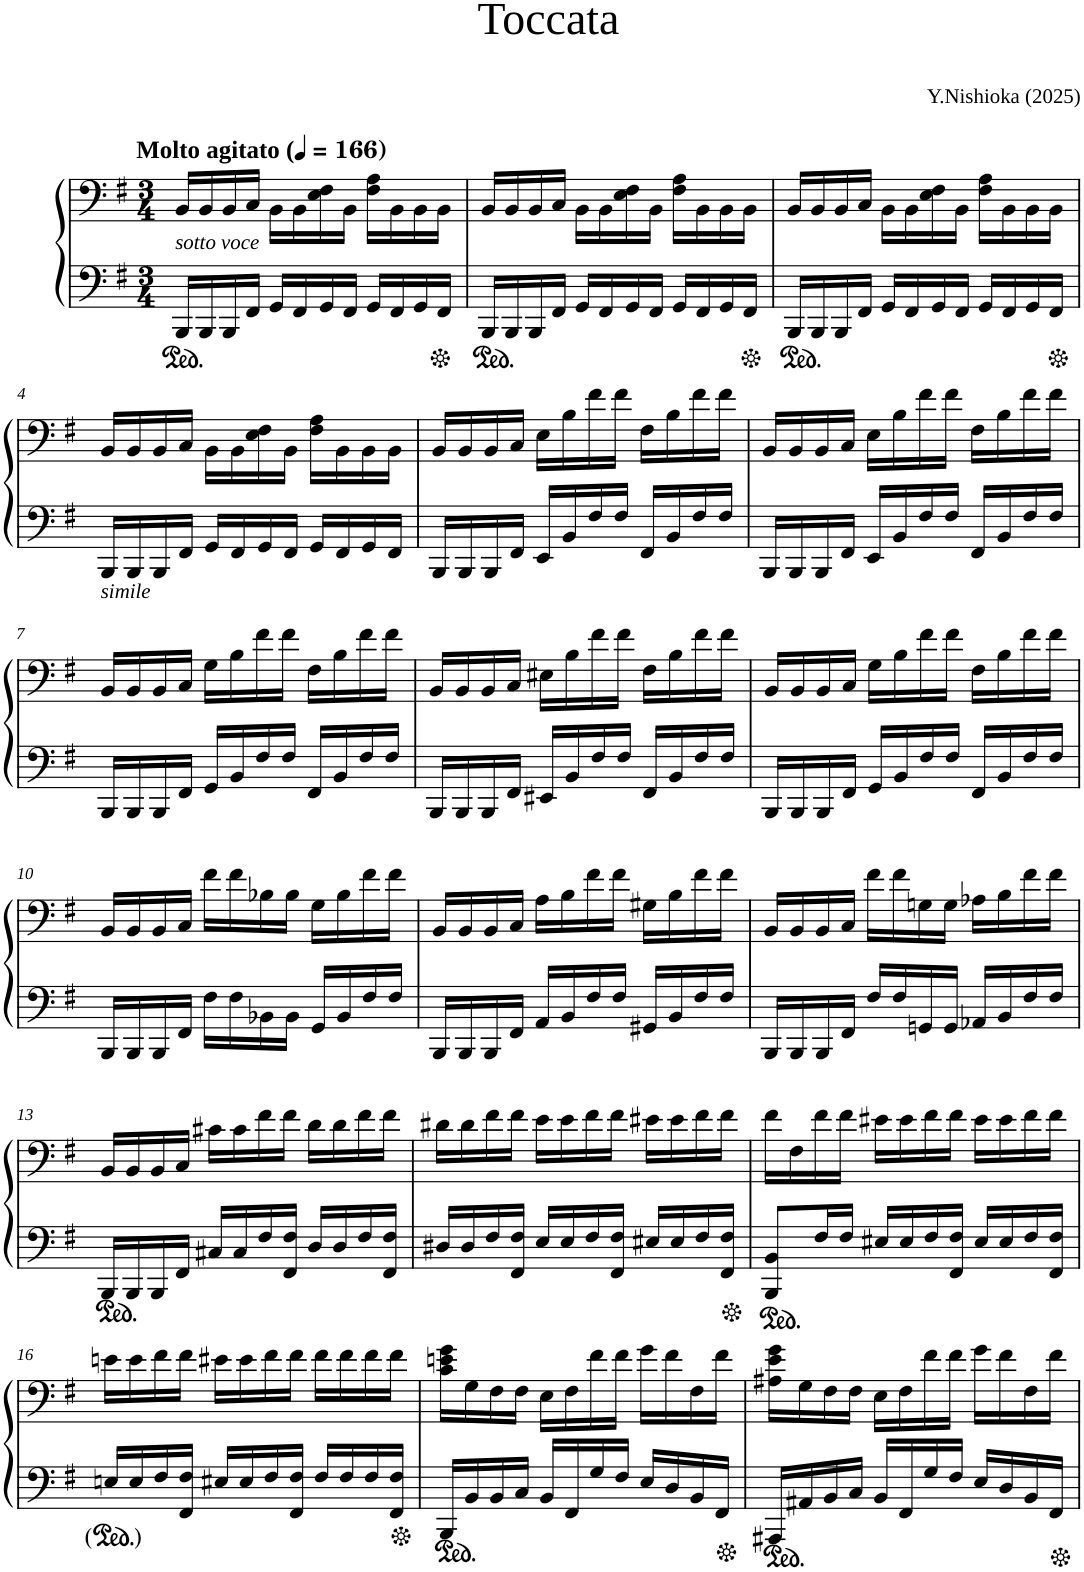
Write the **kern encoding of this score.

**kern	**kern
*part1	*part1
*staff2	*staff1
*I"Piano	*
*I'Pno.	*
*clefF4	*clefF4
*k[f#]	*k[f#]
*M3/4	*M3/4
*MM166	*MM166
=1	=1
!	!LO:TX:a:B:t=Molto agitato
!	!LO:TX:b:i:t=sotto voce
16BBB/LL	16BB/LL
16BBB/	16BB/
16BBB/	16BB/
16FF#/JJ	16C/JJ
16GG/LL	16BB\LL
16FF#/	16BB\
16GG/	16E\ 16F#\
16FF#/JJ	16BB\JJ
16GG/LL	16F#\ 16A\LL
16FF#/	16BB\
16GG/	16BB\
16FF#/JJ	16BB\JJ
=2	=2
16BBB/LL	16BB/LL
16BBB/	16BB/
16BBB/	16BB/
16FF#/JJ	16C/JJ
16GG/LL	16BB\LL
16FF#/	16BB\
16GG/	16E\ 16F#\
16FF#/JJ	16BB\JJ
16GG/LL	16F#\ 16A\LL
16FF#/	16BB\
16GG/	16BB\
16FF#/JJ	16BB\JJ
=3	=3
16BBB/LL	16BB/LL
16BBB/	16BB/
16BBB/	16BB/
16FF#/JJ	16C/JJ
16GG/LL	16BB\LL
16FF#/	16BB\
16GG/	16E\ 16F#\
16FF#/JJ	16BB\JJ
16GG/LL	16F#\ 16A\LL
16FF#/	16BB\
16GG/	16BB\
16FF#/JJ	16BB\JJ
!!LO:LB:g=z
=4	=4
!LO:TX:b:i:t=simile	!
16BBB/LL	16BB/LL
16BBB/	16BB/
16BBB/	16BB/
16FF#/JJ	16C/JJ
16GG/LL	16BB\LL
16FF#/	16BB\
16GG/	16E\ 16F#\
16FF#/JJ	16BB\JJ
16GG/LL	16F#\ 16A\LL
16FF#/	16BB\
16GG/	16BB\
16FF#/JJ	16BB\JJ
=5	=5
16BBB/LL	16BB/LL
16BBB/	16BB/
16BBB/	16BB/
16FF#/JJ	16C/JJ
16EE/LL	16E\LL
16BB/	16B\
16F#/	16f#\
16F#/JJ	16f#\JJ
16FF#/LL	16F#\LL
16BB/	16B\
16F#/	16f#\
16F#/JJ	16f#\JJ
=6	=6
16BBB/LL	16BB/LL
16BBB/	16BB/
16BBB/	16BB/
16FF#/JJ	16C/JJ
16EE/LL	16E\LL
16BB/	16B\
16F#/	16f#\
16F#/JJ	16f#\JJ
16FF#/LL	16F#\LL
16BB/	16B\
16F#/	16f#\
16F#/JJ	16f#\JJ
!!LO:LB:g=z
=7	=7
16BBB/LL	16BB/LL
16BBB/	16BB/
16BBB/	16BB/
16FF#/JJ	16C/JJ
16GG/LL	16G\LL
16BB/	16B\
16F#/	16f#\
16F#/JJ	16f#\JJ
16FF#/LL	16F#\LL
16BB/	16B\
16F#/	16f#\
16F#/JJ	16f#\JJ
=8	=8
16BBB/LL	16BB/LL
16BBB/	16BB/
16BBB/	16BB/
16FF#/JJ	16C/JJ
16EE#X/LL	16E#X\LL
16BB/	16B\
16F#/	16f#\
16F#/JJ	16f#\JJ
16FF#/LL	16F#\LL
16BB/	16B\
16F#/	16f#\
16F#/JJ	16f#\JJ
=9	=9
16BBB/LL	16BB/LL
16BBB/	16BB/
16BBB/	16BB/
16FF#/JJ	16C/JJ
16GG/LL	16G\LL
16BB/	16B\
16F#/	16f#\
16F#/JJ	16f#\JJ
16FF#/LL	16F#\LL
16BB/	16B\
16F#/	16f#\
16F#/JJ	16f#\JJ
!!LO:LB:g=z
=10	=10
16BBB/LL	16BB/LL
16BBB/	16BB/
16BBB/	16BB/
16FF#/JJ	16C/JJ
16F#\LL	16f#\LL
16F#\	16f#\
16BB-X\	16B-X\
16BB-\JJ	16B-\JJ
16GG/LL	16G\LL
16BB-/	16B-\
16F#/	16f#\
16F#/JJ	16f#\JJ
=11	=11
16BBB/LL	16BB/LL
16BBB/	16BB/
16BBB/	16BB/
16FF#/JJ	16C/JJ
16AA/LL	16A\LL
16BB/	16B\
16F#/	16f#\
16F#/JJ	16f#\JJ
16GG#X/LL	16G#X\LL
16BB/	16B\
16F#/	16f#\
16F#/JJ	16f#\JJ
=12	=12
16BBB/LL	16BB/LL
16BBB/	16BB/
16BBB/	16BB/
16FF#/JJ	16C/JJ
16F#/LL	16f#\LL
16F#/	16f#\
16GGn/	16Gn\
16GG/JJ	16G\JJ
16AA-X/LL	16A-X\LL
16BB/	16B\
16F#/	16f#\
16F#/JJ	16f#\JJ
!!LO:LB:g=z
=13	=13
16BBB/LL	16BB/LL
16BBB/	16BB/
16BBB/	16BB/
16FF#/JJ	16C/JJ
16C#X/LL	16c#X\LL
16C#/	16c#\
16F#/	16f#\
16FF#/ 16F#/JJ	16f#\JJ
16D/LL	16d\LL
16D/	16d\
16F#/	16f#\
16FF#/ 16F#/JJ	16f#\JJ
=14	=14
16D#X/LL	16d#X\LL
16D#/	16d#\
16F#/	16f#\
16FF#/ 16F#/JJ	16f#\JJ
16E/LL	16e\LL
16E/	16e\
16F#/	16f#\
16FF#/ 16F#/JJ	16f#\JJ
16E#X/LL	16e#X\LL
16E#/	16e#\
16F#/	16f#\
16FF#/ 16F#/JJ	16f#\JJ
=15	=15
8BBB/ 8BB/L	16f#\LL
.	16F#\
16F#/L	16f#\
16F#/JJ	16f#\JJ
16E#X/LL	16e#X\LL
16E#/	16e#\
16F#/	16f#\
16FF#/ 16F#/JJ	16f#\JJ
16E#/LL	16e#\LL
16E#/	16e#\
16F#/	16f#\
16FF#/ 16F#/JJ	16f#\JJ
!!LO:LB:g=z
=16	=16
16En/LL	16en\LL
16E/	16e\
16F#/	16f#\
16FF#/ 16F#/JJ	16f#\JJ
16E#X/LL	16e#X\LL
16E#/	16e#\
16F#/	16f#\
16FF#/ 16F#/JJ	16f#\JJ
16F#/LL	16f#\LL
16F#/	16f#\
16F#/	16f#\
16FF#/ 16F#/JJ	16f#\JJ
=17	=17
16BBB/LL	16c\ 16en\ 16g\LL
16BB/	16G\
16BB/	16F#\
16C/JJ	16F#\JJ
16BB/LL	16E\LL
16FF#/	16F#\
16G/	16f#\
16F#/JJ	16f#\JJ
16E/LL	16g\LL
16D/	16f#\
16BB/	16F#\
16FF#/JJ	16f#\JJ
=18	=18
16AAA#X/LL	16A#X\ 16e\ 16g\LL
16AA#X/	16G\
16BB/	16F#\
16C/JJ	16F#\JJ
16BB/LL	16E\LL
16FF#/	16F#\
16G/	16f#\
16F#/JJ	16f#\JJ
16E/LL	16g\LL
16D/	16f#\
16BB/	16F#\
16FF#/JJ	16f#\JJ
=	=
*-	*-
